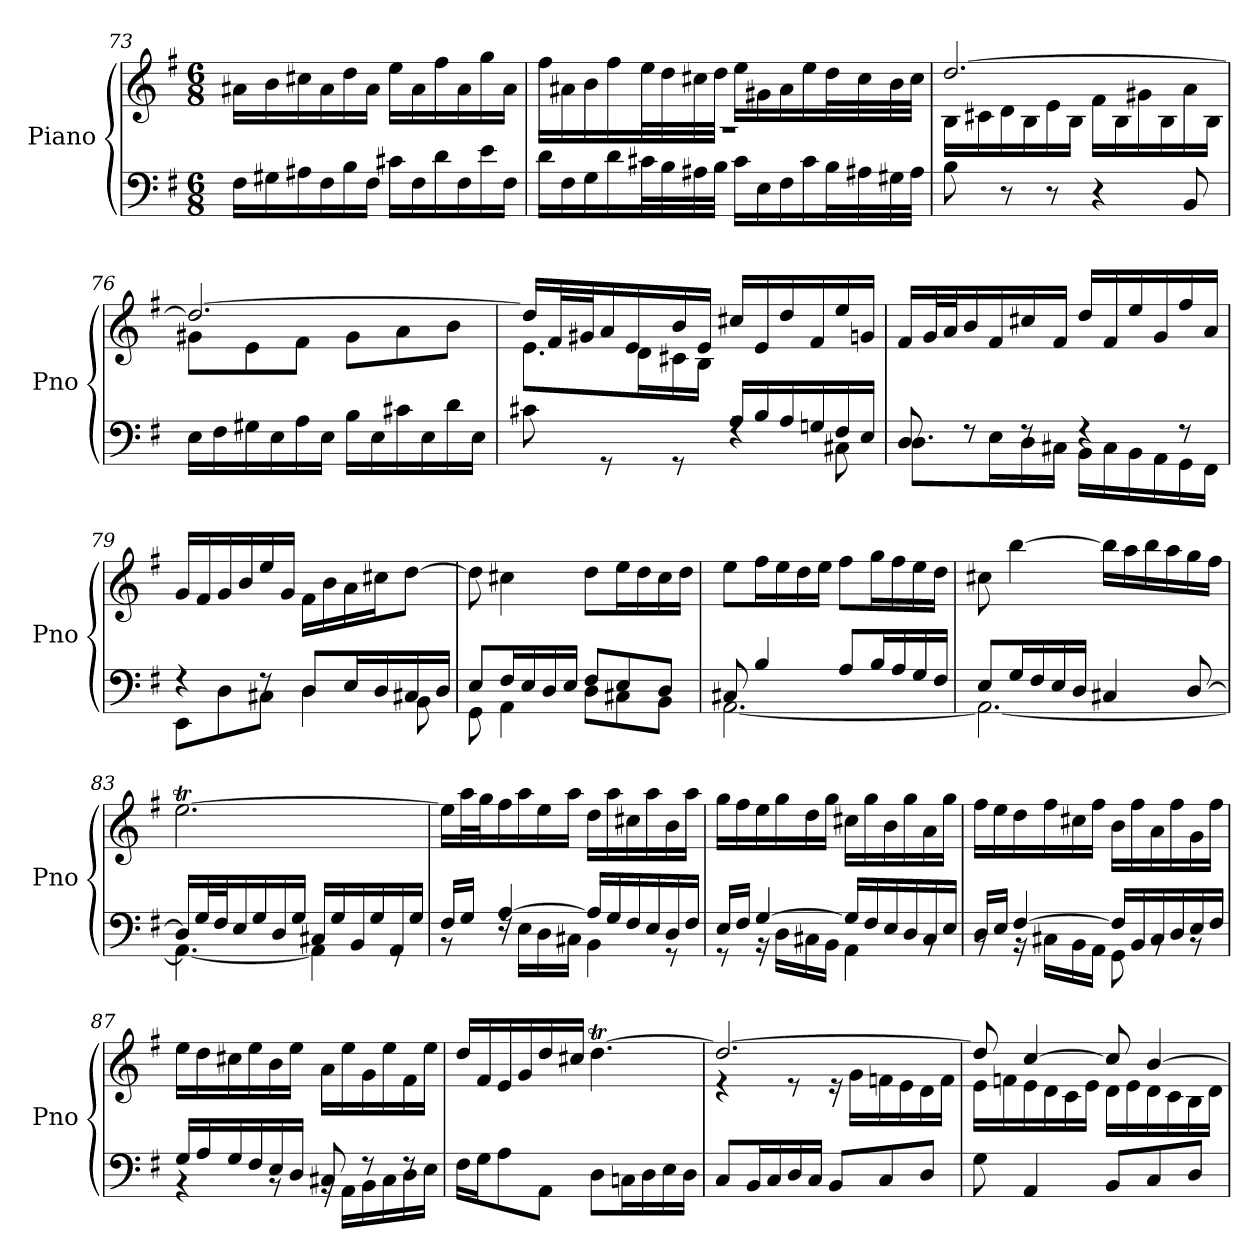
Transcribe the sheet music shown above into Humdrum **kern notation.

**kern	**kern
*part1	*part1
*staff2	*staff1
*I"Piano	*
*I'Pno	*
*clefF4	*clefG2
*k[f#]	*k[f#]
*M6/8	*M6/8
=73	=73
16F#\LL	16a#X\LL
16G#X\	16b\
16A#X\	16cc#X\
16F#\	16a#\
16B\	16dd\
16F#\JJ	16a#\JJ
16c#X\LL	16ee\LL
16F#\	16a#\
16d\	16ff#\
16F#\	16a#\
16e\	16gg\
16F#\JJ	16a#\JJ
!!LO:LB:g=z
=74	=74
*	*^
16d\LL	16ff#\LL	2.rA
16F#\	16a#X\	.
16G\	16b\	.
16d\	16ff#\	.
32c#X\L	32ee\L	.
32B\	32dd\	.
32A#X\	32cc#X\	.
32B\JJJ	32dd\JJJ	.
16c#\LL	16ee\LL	.
16E\	16g#X\	.
16F#\	16a#\	.
16c#\	16ee\	.
32B\L	32dd\L	.
32A#X\	32cc#\	.
32G#X\	32b\	.
32A#\JJJ	32cc#\JJJ	.
=75	=75	=75
8B\	[2.dd/	16B\LL
.	.	16c#X\
8r	.	16d\
.	.	16B\
8r	.	16e\
.	.	16B\JJ
4r	.	16f#\LL
.	.	16B\
.	.	16g#X\
.	.	16B\
8BB/	.	16a\
.	.	16B\JJ
!!LO:LB:g=z	!!
=76	=76	=76
16E\LL	2.dd/_	8g#X\L
16F#\	.	.
16G#X\	.	8e\
16E\	.	.
16A\	.	8f#\J
16E\JJ	.	.
16B\LL	.	8g#\L
16E\	.	.
16c#X\	.	8a\
16E\	.	.
16d\	.	8b\J
16E\JJ	.	.
=77	=77	=77
*^	*	*
8c#X\	4.ryy	16dd/LL]	8.e\L
.	.	32f#/L	.
.	.	32g#X/J	.
8rGG	.	16a/	.
.	.	16e/	16d\L
8rGG	.	16b/	16c#X\
.	.	16e/JJ	16B\JJ
16A/LL	4rF	16cc#X/LL	4.ryy
16B/	.	16e/	.
16A/	.	16dd/	.
16Gn/	.	16f#/	.
16F#/	8C#X\	16ee/	.
16E/JJ	.	16gn/JJ	.
*	*	*v	*v
=78	=78	=78
8D/	8.D\L	16f#/LL
.	.	32g/L
.	.	32a/J
8rF	.	16b/
.	16E\L	16f#/
8rF	16D\	16cc#X/
.	16C#X\JJ	16f#/JJ
4rF	16BB\LL	16dd/LL
.	16C#\	16f#/
.	16BB\	16ee/
.	16AA\	16g/
8rF	16GG\	16ff#/
.	16FF#\JJ	16a/JJ
!!LO:LB:g=z
=79	=79	=79
4rF	8EE\L	16g/LL
.	.	16f#/
.	8D\	16g/
.	.	16b/
8rF	8C#X\J	16ee/
.	.	16g/JJ
8D/L	4D\	16f#\LL
.	.	16b\
16E/L	.	16a\
16D/	.	16cc#X\J
16C#X/	8BB\	[8dd\J
16D/JJ	.	.
=80	=80	=80
8E/L	8GG\	8dd\]
16F#/L	4AA\	4cc#X\
16E/	.	.
16D/	.	.
16E/JJ	.	.
8F#/L	8D\L	8dd\L
8E/	8C#X\	16ee\L
.	.	16dd\
8D/J	8BB\J	16cc#\
.	.	16dd\JJ
=81	=81	=81
8C#X/	[2.AA\	8ee\L
4B/	.	16ff#\L
.	.	16ee\
.	.	16dd\
.	.	16ee\JJ
8A/L	.	8ff#\L
16B/L	.	16gg\L
16A/	.	16ff#\
16G/	.	16ee\
16F#/JJ	.	16dd\JJ
!!LO:PB:g=z
=82	=82	=82
8E/L	2.AA\_	8cc#X\
16G/L	.	[4bb\
16F#/	.	.
16E/	.	.
16D/JJ	.	.
4C#X/	.	16bb\LL]
.	.	16aa\
.	.	16bb\
.	.	16aa\
[8D/	.	16gg\
.	.	16ff#\JJ
=83	=83	=83
16D/LL]	4.AA\_	[2.eeT\
32G/L	.	.
32F#/J	.	.
16E/	.	.
16G/	.	.
16D/	.	.
16G/JJ	.	.
16C#X/LL	4AA\]	.
16G/	.	.
16BB/	.	.
16G/	.	.
16AA/	8rGG	.
16G/JJ	.	.
=84	=84	=84
16F#/LL	8r	16ee\LL]
16G/JJ	.	32aa\L
.	.	32gg\J
[4A/	16rF	16ff#\
.	16E\LL	16aa\
.	16D\	16ee\
.	16C#X\JJ	16aa\JJ
16A/LL]	4BB\	16dd\LL
16G/	.	16aa\
16F#/	.	16cc#X\
16E/	.	16aa\
16D/	8r	16b\
16F#/JJ	.	16aa\JJ
!!LO:LB:g=z
=85	=85	=85
16E/LL	8r	16gg\LL
16F#/JJ	.	16ff#\
[4G/	16r	16ee\
.	16D\LL	16gg\
.	16C#X\	16dd\
.	16BB\JJ	16gg\JJ
16G/LL]	4AA\	16cc#X\LL
16F#/	.	16gg\
16E/	.	16b\
16D/	.	16gg\
16C#/	8rBB	16a\
16E/JJ	.	16gg\JJ
=86	=86	=86
16D/LL	8rBB	16ff#\LL
16E/JJ	.	16ee\
[4F#/	16r	16dd\
.	16C#X\LL	16ff#\
.	16BB\	16cc#X\
.	16AA\JJ	16ff#\JJ
16F#/LL]	8GG\	16b\LL
16BB/	.	16ff#\
16C#/	8rBB	16a\
16D/	.	16ff#\
16E/	8rBB	16g\
16F#/JJ	.	16ff#\JJ
=87	=87	=87
16G/LL	4rBB	16ee\LL
16A/	.	16dd\
16G/	.	16cc#X\
16F#/	.	16ee\
16E/	8rBB	16b\
16D/JJ	.	16ee\JJ
8C#X/	16rBB	16a\LL
.	16AA\LL	16ee\
8rF	16BB\	16g\
.	16C#\	16ee\
8rF	16D\	16f#\
.	16E\JJ	16ee\JJ
*v	*v	*
!!LO:LB:g=z
=88	=88
16F#\LL	16dd/LL
16G\J	16f#/
8A\	16e/
.	16g/
8AA\J	16dd/
.	16cc#X/JJ
8D\L	[4.ddT\
16Cn\L	.
16D\	.
16E\	.
16D\JJ	.
=89	=89
*	*^
8C/L	2.dd/_	4r
16BB/L	.	.
16C/	.	.
16D/	.	8r
16C/JJ	.	.
8BB/L	.	16r
.	.	16g\LL
8C/	.	16fn\
.	.	16e\
8D/J	.	16d\
.	.	16f\JJ
=90	=90	=90
8G\	8dd/]	16e\LL
.	.	16fn\
4AA/	[4cc/	16e\
.	.	16d\
.	.	16c\
.	.	16e\JJ
8BB/L	8cc/]	16d\LL
.	.	16e\
8C/	[4b/	16d\
.	.	16c\
8D/J	.	16B\
.	.	16d\JJ
*	*v	*v
=	=
*-	*-
